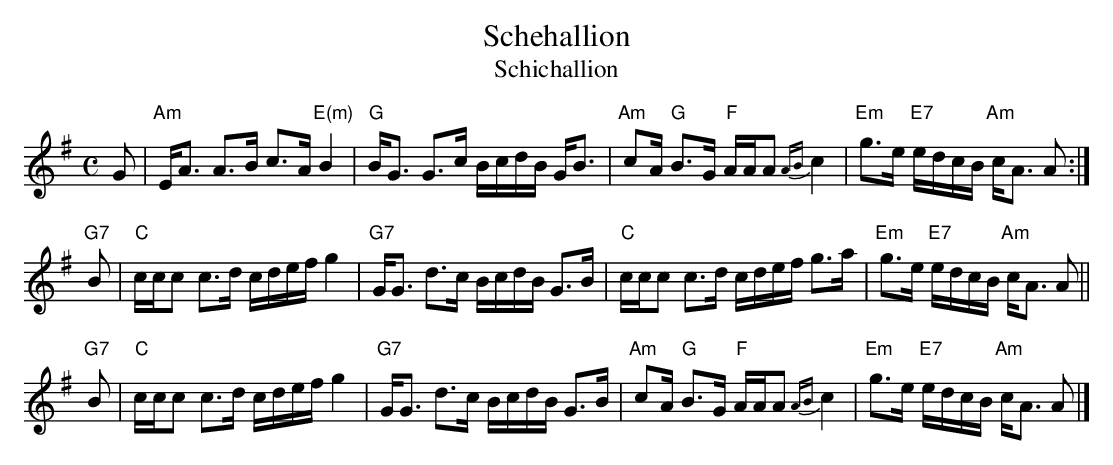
X:1
T: Schehallion
T: Schichallion
M: C
L: 1/16
K: ADor
G2 \
| "Am"EA3 A3B c3A "E(m)"B4 | "G"BG3 G3c BcdB GB3 \
| "Am"c2A "G"B3G "F"AAA2 {AB}c4 | "Em"g3e "E7"edcB "Am"cA3 A2 :|
"G7"B2 \
| "C"ccc2 c3d cdef g4 | "G7"GG3 d3c BcdB G3B \
| "C"ccc2 c3d cdef g3a | "Em"g3e "E7"edcB "Am"cA3 A2 ||
"G7"B2 \
| "C"ccc2 c3d cdef g4 | "G7"GG3 d3c BcdB G3B \
| "Am"c2A "G"B3G "F"AAA2 {AB}c4 | "Em"g3e "E7"edcB "Am"cA3 A2 |]
